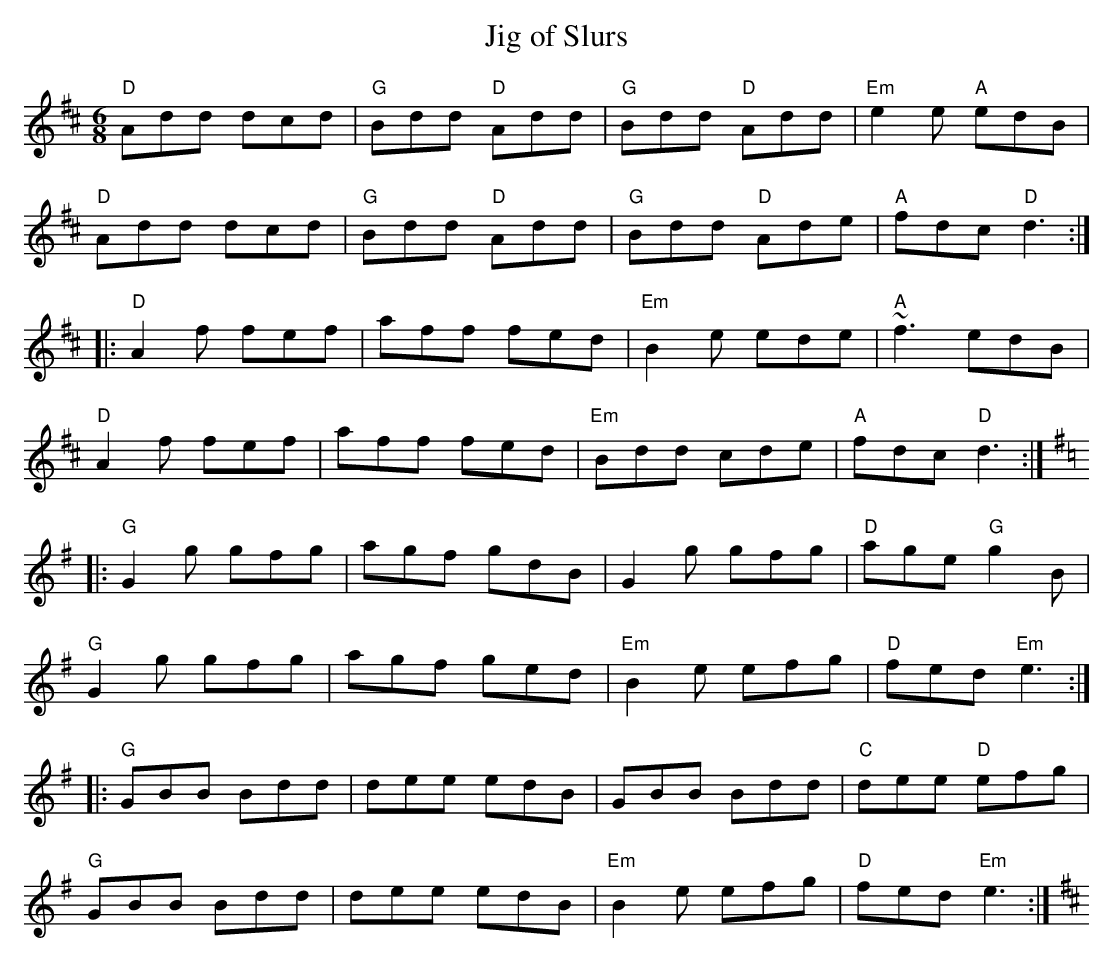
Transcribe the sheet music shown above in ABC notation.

X:1
T:Jig of Slurs
M:6/8
Q:180
K:D
"D"Add dcd|"G"Bdd "D"Add|"G"Bdd "D"Add|"Em"e2e "A"edB|
"D"Add dcd|"G"Bdd "D"Add|"G"Bdd "D"Ade|"A"fdc "D"d3:|
|:"D"A2 f fef|aff fed|"Em"B2 e ede|"A"~f3 edB|
"D"A2 f fef|aff fed|"Em"Bdd cde|"A"fdc "D"d3:|
K:G
|:"G"G2g gfg|agf gdB|G2g gfg|"D"age "G"g2B|
"G"G2g gfg|agf ged|"Em"B2 e efg|"D"fed "Em"e3:|
|:"G"GBB Bdd|dee edB|GBB Bdd|"C"dee "D"efg|
"G"GBB Bdd|dee edB|"Em"B2e efg|"D"fed "Em"e3:|[K:D]
